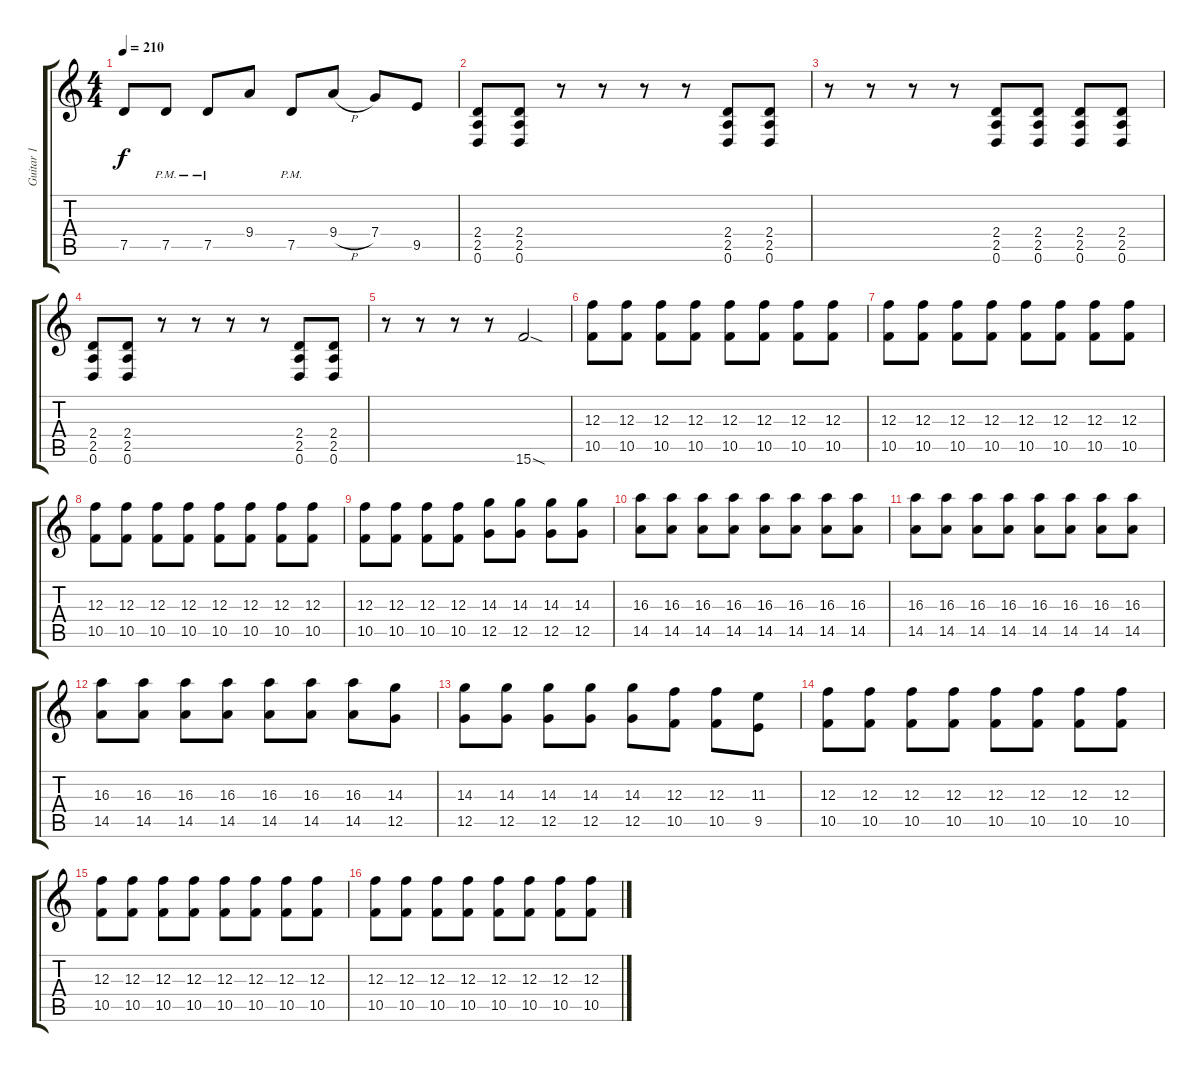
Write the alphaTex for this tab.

\track ("Guitar 1" "Guitar 1") {instrument overdrivenguitar}
\staff {score tabs}
\tuning (D4 A3 F3 C3 G2 D2) {hide}
\ts (4 4)
\tempo 210
\clef g2
\ks c
7.5.8{dy f} 7.5{pm}.8 7.5{pm}.8 9.4.8 7.5{pm}.8 9.4{h}.8 7.4.8 9.5.8 |
(2.4 2.5 0.6).8 (2.4 2.5 0.6).8 r.8 r.8 r.8 r.8 (2.4 2.5 0.6).8 (2.4 2.5 0.6).8 |
r.8 r.8 r.8 r.8 (2.4 2.5 0.6).8 (2.4 2.5 0.6).8 (2.4 2.5 0.6).8 (2.4 2.5 0.6).8 |
(2.4 2.5 0.6).8 (2.4 2.5 0.6).8 r.8 r.8 r.8 r.8 (2.4 2.5 0.6).8 (2.4 2.5 0.6).8 |
r.8 r.8 r.8 r.8 15.6{sod}.2 |
(12.3 10.5).8 (12.3 10.5).8 (12.3 10.5).8 (12.3 10.5).8 (12.3 10.5).8 (12.3 10.5).8 (12.3 10.5).8 (12.3 10.5).8 |
(12.3 10.5).8 (12.3 10.5).8 (12.3 10.5).8 (12.3 10.5).8 (12.3 10.5).8 (12.3 10.5).8 (12.3 10.5).8 (12.3 10.5).8 |
(12.3 10.5).8 (12.3 10.5).8 (12.3 10.5).8 (12.3 10.5).8 (12.3 10.5).8 (12.3 10.5).8 (12.3 10.5).8 (12.3 10.5).8 |
(12.3 10.5).8 (12.3 10.5).8 (12.3 10.5).8 (12.3 10.5).8 (14.3 12.5).8 (14.3 12.5).8 (14.3 12.5).8 (14.3 12.5).8 |
(16.3 14.5).8 (16.3 14.5).8 (16.3 14.5).8 (16.3 14.5).8 (16.3 14.5).8 (16.3 14.5).8 (16.3 14.5).8 (16.3 14.5).8 |
(16.3 14.5).8 (16.3 14.5).8 (16.3 14.5).8 (16.3 14.5).8 (16.3 14.5).8 (16.3 14.5).8 (16.3 14.5).8 (16.3 14.5).8 |
(16.3 14.5).8 (16.3 14.5).8 (16.3 14.5).8 (16.3 14.5).8 (16.3 14.5).8 (16.3 14.5).8 (16.3 14.5).8 (14.3 12.5).8 |
(14.3 12.5).8 (14.3 12.5).8 (14.3 12.5).8 (14.3 12.5).8 (14.3 12.5).8 (12.3 10.5).8 (12.3 10.5).8 (11.3 9.5).8 |
(12.3 10.5).8 (12.3 10.5).8 (12.3 10.5).8 (12.3 10.5).8 (12.3 10.5).8 (12.3 10.5).8 (12.3 10.5).8 (12.3 10.5).8 |
(12.3 10.5).8 (12.3 10.5).8 (12.3 10.5).8 (12.3 10.5).8 (12.3 10.5).8 (12.3 10.5).8 (12.3 10.5).8 (12.3 10.5).8 |
(12.3 10.5).8 (12.3 10.5).8 (12.3 10.5).8 (12.3 10.5).8 (12.3 10.5).8 (12.3 10.5).8 (12.3 10.5).8 (12.3 10.5).8
